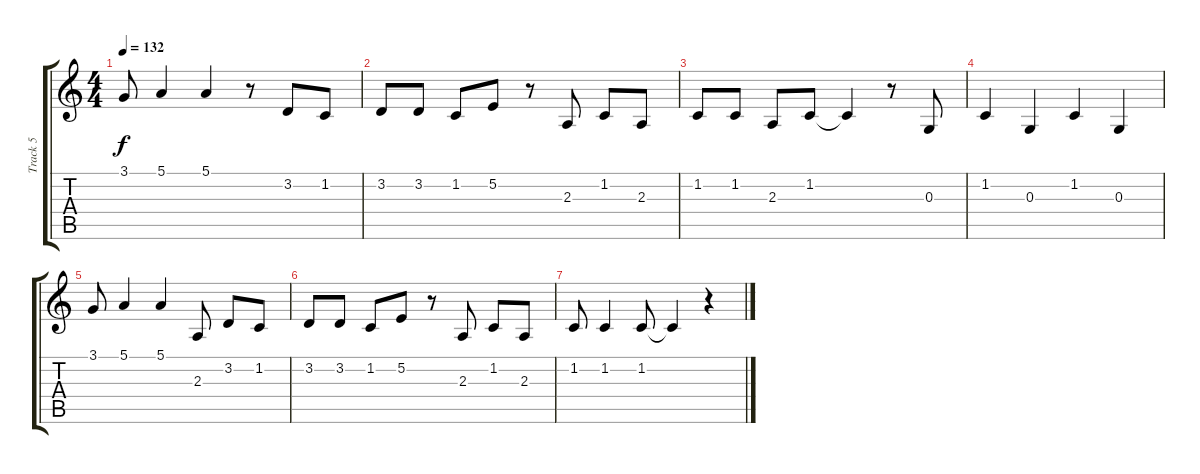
\track ("Track 5" "Track 5") {instrument shanai}
\staff {score tabs}
\tuning (E4 B3 G3 D3 A2 E2) {hide}
\ts (4 4)
\tempo 132
\clef g2
\ks c
3.1.8{dy f} 5.1.4 5.1.4 r.8 3.2.8 1.2.8 |
3.2.8 3.2.8 1.2.8 5.2.8 r.8 2.3.8 1.2.8 2.3.8 |
1.2.8 1.2.8 2.3.8 1.2.8 1.2{t}.4 r.8 0.3.8 |
1.2.4 0.3.4 1.2.4 0.3.4 |
3.1.8 5.1.4 5.1.4 2.3.8 3.2.8 1.2.8 |
3.2.8 3.2.8 1.2.8 5.2.8 r.8 2.3.8 1.2.8 2.3.8 |
1.2.8 1.2.4 1.2.8 1.2{t}.4 r.4
